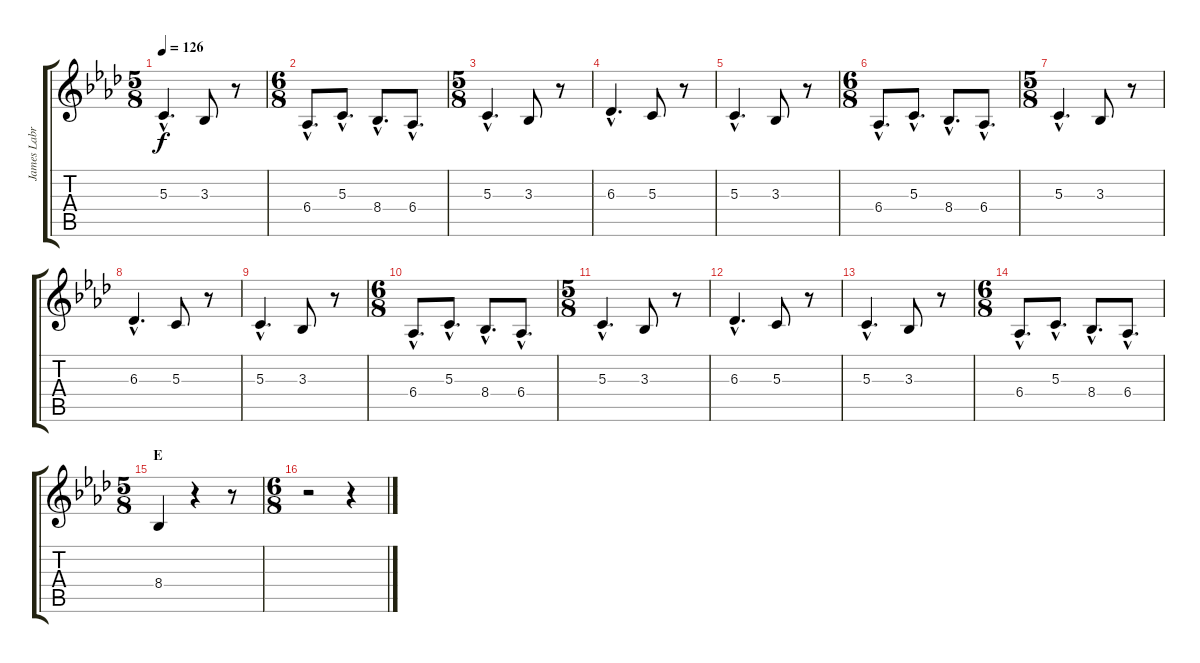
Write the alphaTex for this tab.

\track ("James Labrie" "James Labr") {instrument altosax}
\staff {score tabs}
\tuning (E4 B3 G3 D3 A2 E2) {hide}
\ts (5 8)
\tempo 126
\clef g2
\ks ab
5.3{hac}.4{d dy f} 3.3.8 r.8 |
\ts (6 8)
6.4{hac}.8{d} 5.3{hac}.8{d} 8.4{hac}.8{d} 6.4{hac}.8{d} |
\ts (5 8)
5.3{hac}.4{d} 3.3.8 r.8 |
6.3{hac}.4{d} 5.3.8 r.8 |
5.3{hac}.4{d} 3.3.8 r.8 |
\ts (6 8)
6.4{hac}.8{d} 5.3{hac}.8{d} 8.4{hac}.8{d} 6.4{hac}.8{d} |
\ts (5 8)
5.3{hac}.4{d} 3.3.8 r.8 |
6.3{hac}.4{d} 5.3.8 r.8 |
5.3{hac}.4{d} 3.3.8 r.8 |
\ts (6 8)
6.4{hac}.8{d} 5.3{hac}.8{d} 8.4{hac}.8{d} 6.4{hac}.8{d} |
\ts (5 8)
5.3{hac}.4{d} 3.3.8 r.8 |
6.3{hac}.4{d} 5.3.8 r.8 |
5.3{hac}.4{d} 3.3.8 r.8 |
\ts (6 8)
6.4{hac}.8{d} 5.3{hac}.8{d} 8.4{hac}.8{d} 6.4{hac}.8{d} |
\ts (5 8)
\section ("" "E")
8.4.4 r.4 r.8 |
\ts (6 8)
r.2 r.4
